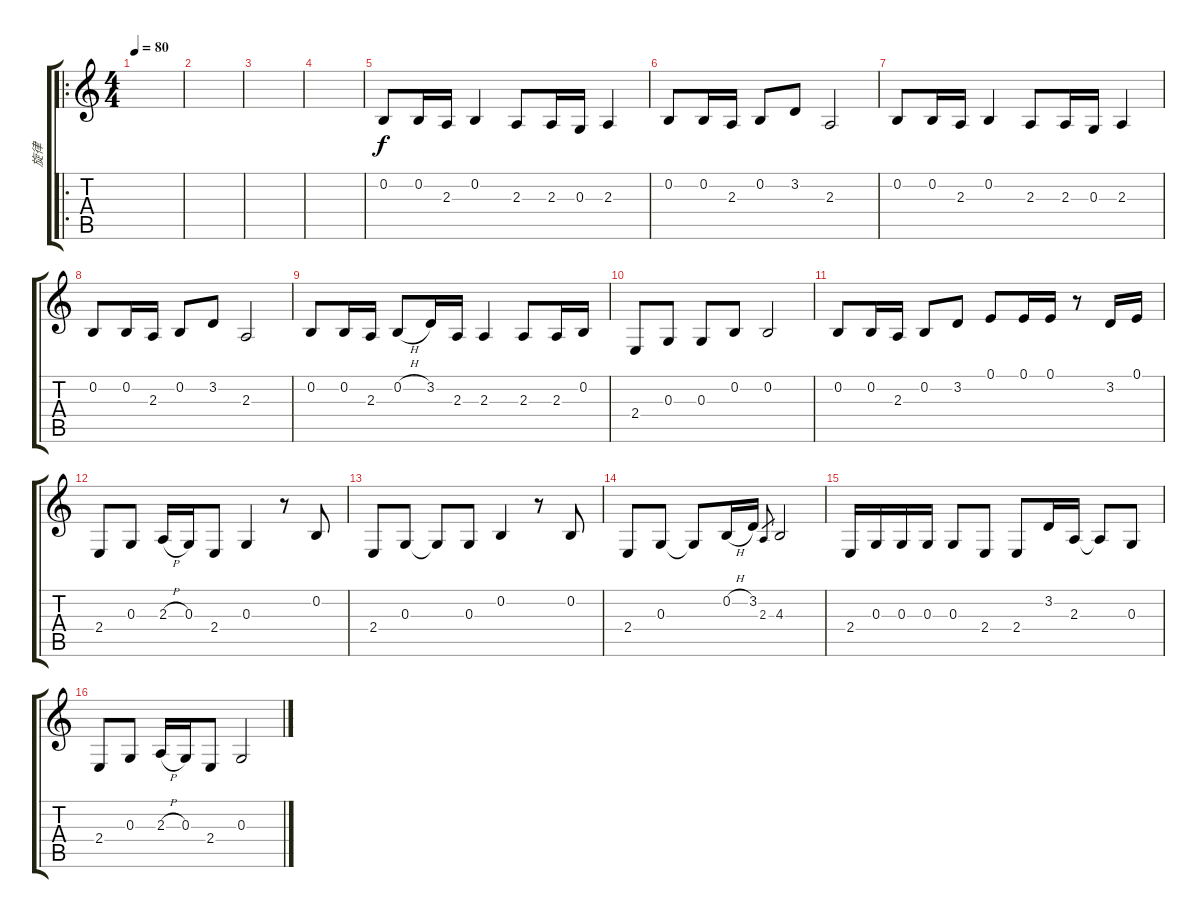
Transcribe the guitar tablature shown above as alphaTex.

\track ("旋律" "旋律") {instrument acousticgrandpiano}
\staff {score tabs}
\tuning (E4 B3 G3 D3 A2 E2) {hide}
\ro
\ts (4 4)
\tempo 80
\clef g2
\ks c
|
|
|
|
0.2.8 0.2.16 2.3.16 0.2.4 2.3.8 2.3.16 0.3.16 2.3.4 |
0.2.8 0.2.16 2.3.16 0.2.8 3.2.8 2.3.2 |
0.2.8 0.2.16 2.3.16 0.2.4 2.3.8 2.3.16 0.3.16 2.3.4 |
0.2.8 0.2.16 2.3.16 0.2.8 3.2.8 2.3.2 |
0.2.8 0.2.16 2.3.16 0.2{h}.8 3.2.16 2.3.16 2.3.4 2.3.8 2.3.16 0.2.16 |
2.4.8 0.3.8 0.3.8 0.2.8 0.2.2 |
0.2.8 0.2.16 2.3.16 0.2.8 3.2.8 0.1.8 0.1.16 0.1.16 r.8 3.2.16 0.1.16 |
2.4.8 0.3.8 2.3{h}.16 0.3.16 2.4.8 0.3.4 r.8 0.2.8 |
2.4.8 0.3.8 0.3{t}.8 0.3.8 0.2.4 r.8 0.2.8 |
2.4.8 0.3.8 0.3{t}.8 0.2{h}.16 3.2.16 2.3.8{gr} 4.3.2 |
2.4.16 0.3.16 0.3.16 0.3.16 0.3.8 2.4.8 2.4.8 3.2.16 2.3.16 2.3{t}.8 0.3.8 |
2.4.8 0.3.8 2.3{h}.16 0.3.16 2.4.8 0.3.2
